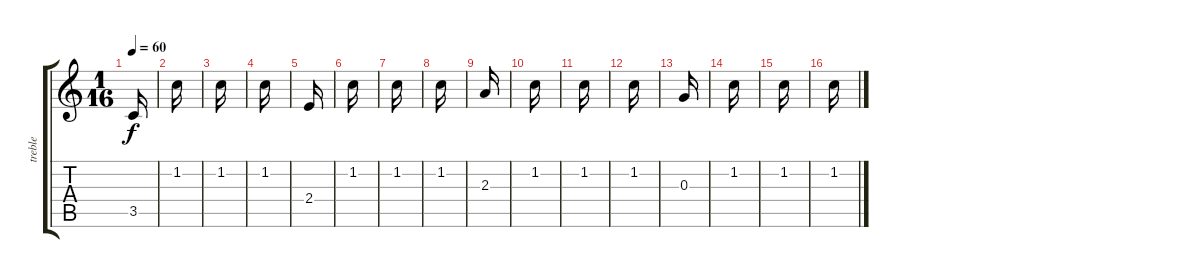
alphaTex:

\track ("treble              " "treble    ") {instrument acousticguitarnylon}
\staff {score tabs}
\tuning (E4 B3 G3 D3 A2 E2) {hide}
\ts (1 16)
\tempo 60
\clef g2
\ks c
3.5.16{dy f} |
1.2.16 |
1.2.16 |
1.2.16 |
2.4.16 |
1.2.16 |
1.2.16 |
1.2.16 |
2.3.16 |
1.2.16 |
1.2.16 |
1.2.16 |
0.3.16 |
1.2.16 |
1.2.16 |
1.2.16
